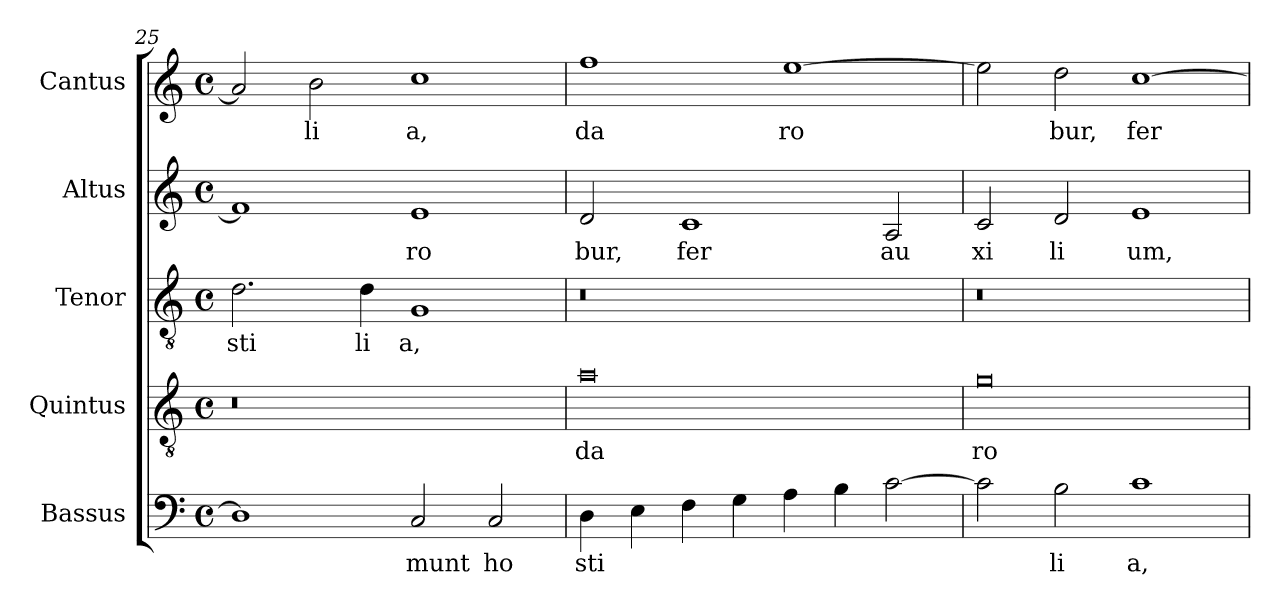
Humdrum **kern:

**kern	**text	**kern	**text	**kern	**text	**kern	**text	**kern	**text
*part5	*part5	*part4	*part4	*part3	*part3	*part2	*part2	*part1	*part1
*staff5	*staff5	*staff4	*staff4	*staff3	*staff3	*staff2	*staff2	*staff1	*staff1
*I"Bassus	*	*I"Quintus	*	*I"Tenor	*	*I"Altus	*	*I"Cantus	*
!!LO:LB:g=z
*clefF4	*	*clefGv2	*	*clefGv2	*	*clefG2	*	*clefG2	*
*M4/4	*	*M4/4	*	*M4/4	*	*M4/4	*	*M4/4	*
*met(c)	*	*met(c)	*	*met(c)	*	*met(c)	*	*met(c)	*
=25	=25	=25	=25	=25	=25	=25	=25	=25	=25
!	!	!	!	!	!LO:LY:b:cj	!	!	!	!
1D]	.	0r	.	2.d\	-sti	1f]	.	2a/]	.
!	!	!	!	!	!	!	!	!	!LO:LY:b:cj
.	.	.	.	.	.	.	.	2b\	-li
!	!	!	!	!	!LO:LY:b:cj	!	!	!	!
.	.	.	.	4d\	li	.	.	.	.
!	!LO:LY:b:cj	!	!	!	!LO:LY:b:cj	!	!LO:LY:b:cj	!	!LO:LY:b:cj
2C/	munt	.	.	1G	a,	1e	ro	1cc	a,
!	!LO:LY:b:cj	!	!	!	!	!	!	!	!
2C/	ho	.	.	.	.	.	.	.	.
=26	=26	=26	=26	=26	=26	=26	=26	=26	=26
!	!LO:LY:b	!	!LO:LY:b:cj	!	!	!	!LO:LY:b:cj	!	!LO:LY:b:cj
4D\	sti	0a	da	0r	.	2d/	bur,	1ff	da
4E\	.	.	.	.	.	.	.	.	.
!	!	!	!	!	!	!	!LO:LY:b:cj	!	!
4F\	.	.	.	.	.	1c	fer	.	.
4G\	.	.	.	.	.	.	.	.	.
!	!	!	!	!	!	!	!	!	!LO:LY:b:cj
4A\	.	.	.	.	.	.	.	[>1ee	ro
4B\	.	.	.	.	.	.	.	.	.
!	!	!	!	!	!	!	!LO:LY:b:cj	!	!
[>2c\	.	.	.	.	.	2A/	au	.	.
=27	=27	=27	=27	=27	=27	=27	=27	=27	=27
!	!	!	!LO:LY:b:cj	!	!	!	!LO:LY:b:cj	!	!
2c\]	.	0g	ro-	0r	.	2c/	xi	2ee\]	.
!	!LO:LY:b:cj	!	!	!	!	!	!LO:LY:b:cj	!	!LO:LY:b:cj
2B\	li	.	.	.	.	2d/	li	2dd\	bur,
!	!LO:LY:b:cj	!	!	!	!	!	!LO:LY:b:cj	!	!LO:LY:b:cj
1c	a,	.	.	.	.	1e	um,	[>1cc	fer
=	=	=	=	=	=	=	=	=	=
*-	*-	*-	*-	*-	*-	*-	*-	*-	*-
